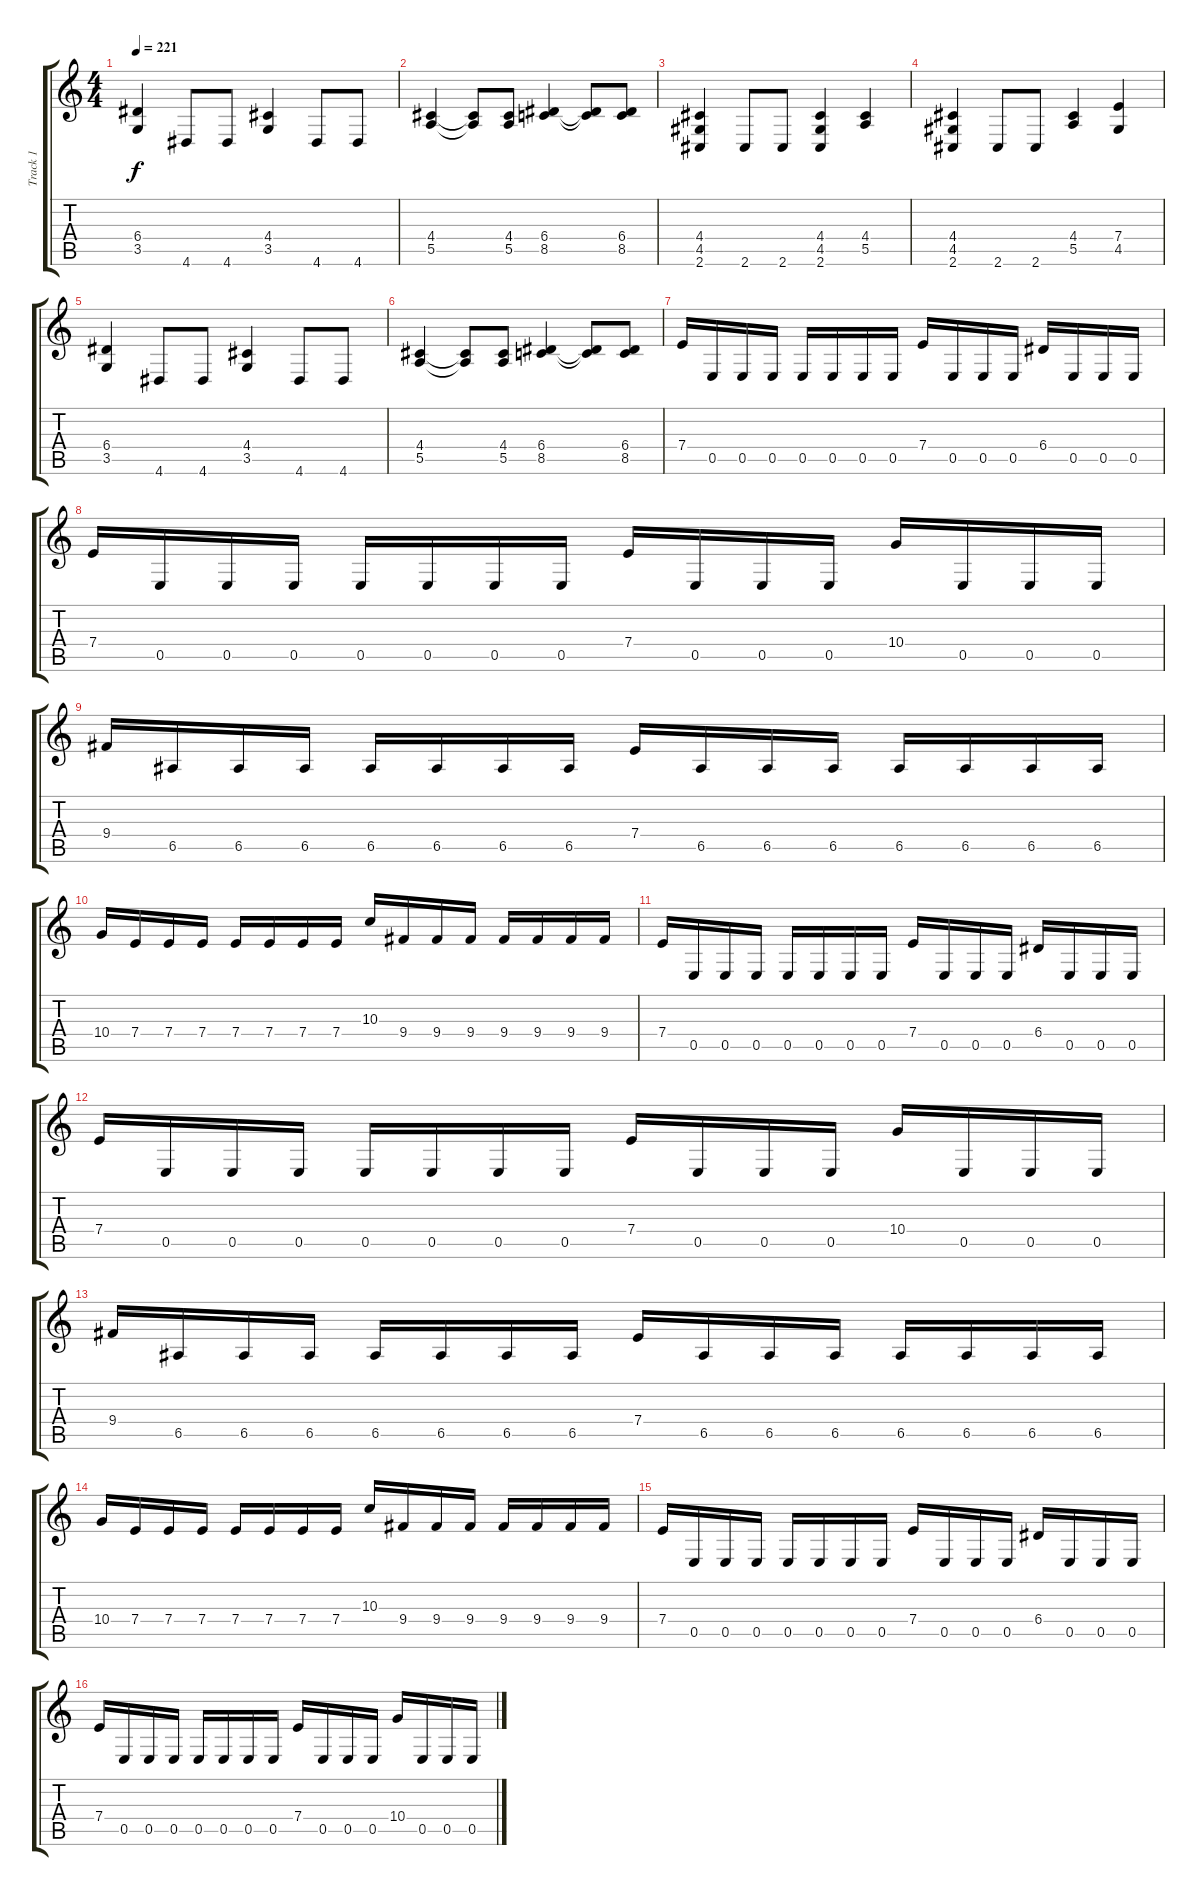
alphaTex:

\track ("Track 1" "Track 1") {instrument distortionguitar}
\staff {score tabs}
\tuning (B3 Gb3 D3 A2 E2 B1) {hide}
\ts (4 4)
\tempo 221
\clef g2
\ks c
(6.4 3.5).4{dy f} 4.6.8 4.6.8 (4.4 3.5).4 4.6.8 4.6.8 |
(4.4 5.5).4 (4.4{t} 5.5{t}).8 (4.4 5.5).8 (6.4 8.5).4 (6.4{t} 8.5{t}).8 (6.4 8.5).8 |
(4.4 4.5 2.6).4 2.6.8 2.6.8 (4.4 4.5 2.6).4 (4.4 5.5).4 |
(4.4 4.5 2.6).4 2.6.8 2.6.8 (4.4 5.5).4 (7.4 4.5).4 |
(6.4 3.5).4 4.6.8 4.6.8 (4.4 3.5).4 4.6.8 4.6.8 |
(4.4 5.5).4 (4.4{t} 5.5{t}).8 (4.4 5.5).8 (6.4 8.5).4 (6.4{t} 8.5{t}).8 (6.4 8.5).8 |
7.4.16 0.5.16 0.5.16 0.5.16 0.5.16 0.5.16 0.5.16 0.5.16 7.4.16 0.5.16 0.5.16 0.5.16 6.4.16 0.5.16 0.5.16 0.5.16 |
7.4.16 0.5.16 0.5.16 0.5.16 0.5.16 0.5.16 0.5.16 0.5.16 7.4.16 0.5.16 0.5.16 0.5.16 10.4.16 0.5.16 0.5.16 0.5.16 |
9.4.16 6.5.16 6.5.16 6.5.16 6.5.16 6.5.16 6.5.16 6.5.16 7.4.16 6.5.16 6.5.16 6.5.16 6.5.16 6.5.16 6.5.16 6.5.16 |
10.4.16 7.4.16 7.4.16 7.4.16 7.4.16 7.4.16 7.4.16 7.4.16 10.3.16 9.4.16 9.4.16 9.4.16 9.4.16 9.4.16 9.4.16 9.4.16 |
7.4.16 0.5.16 0.5.16 0.5.16 0.5.16 0.5.16 0.5.16 0.5.16 7.4.16 0.5.16 0.5.16 0.5.16 6.4.16 0.5.16 0.5.16 0.5.16 |
7.4.16 0.5.16 0.5.16 0.5.16 0.5.16 0.5.16 0.5.16 0.5.16 7.4.16 0.5.16 0.5.16 0.5.16 10.4.16 0.5.16 0.5.16 0.5.16 |
9.4.16 6.5.16 6.5.16 6.5.16 6.5.16 6.5.16 6.5.16 6.5.16 7.4.16 6.5.16 6.5.16 6.5.16 6.5.16 6.5.16 6.5.16 6.5.16 |
10.4.16 7.4.16 7.4.16 7.4.16 7.4.16 7.4.16 7.4.16 7.4.16 10.3.16 9.4.16 9.4.16 9.4.16 9.4.16 9.4.16 9.4.16 9.4.16 |
7.4.16 0.5.16 0.5.16 0.5.16 0.5.16 0.5.16 0.5.16 0.5.16 7.4.16 0.5.16 0.5.16 0.5.16 6.4.16 0.5.16 0.5.16 0.5.16 |
7.4.16 0.5.16 0.5.16 0.5.16 0.5.16 0.5.16 0.5.16 0.5.16 7.4.16 0.5.16 0.5.16 0.5.16 10.4.16 0.5.16 0.5.16 0.5.16
